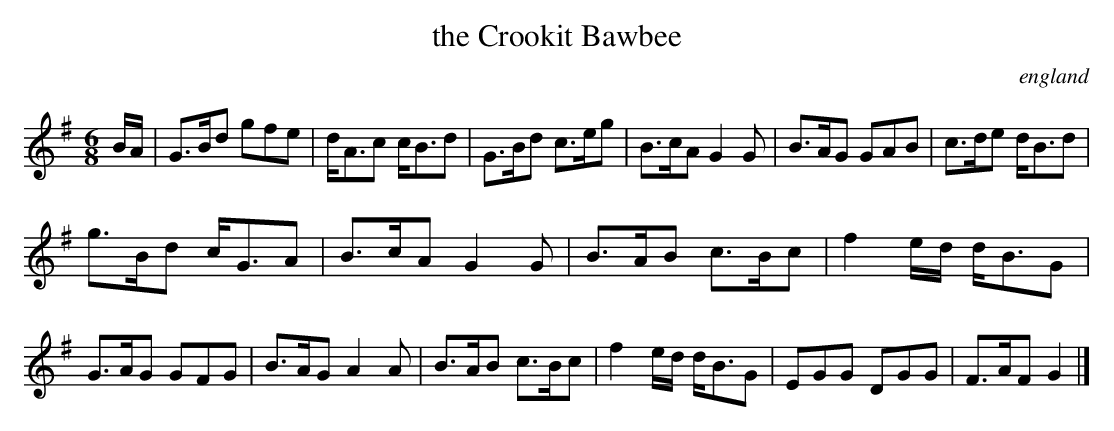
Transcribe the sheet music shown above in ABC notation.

X:1
T:the Crookit Bawbee
O:england
M:6/8
K:G
B/2A/2|G>Bd gfe|d<Ac c<Bd|G>Bd c>eg|B>cA G2G|\
B>AG GAB|c>de d<Bd|
g>Bd c<GA|B>cAG2G|\
B>AB c>Bc|f2e/2d/2 d<BG|
G>AG GFG|B>AG A2A|\
B>AB c>Bc|f2e/2d/2 d<BG|EGG DGG|F>AF G2|]
